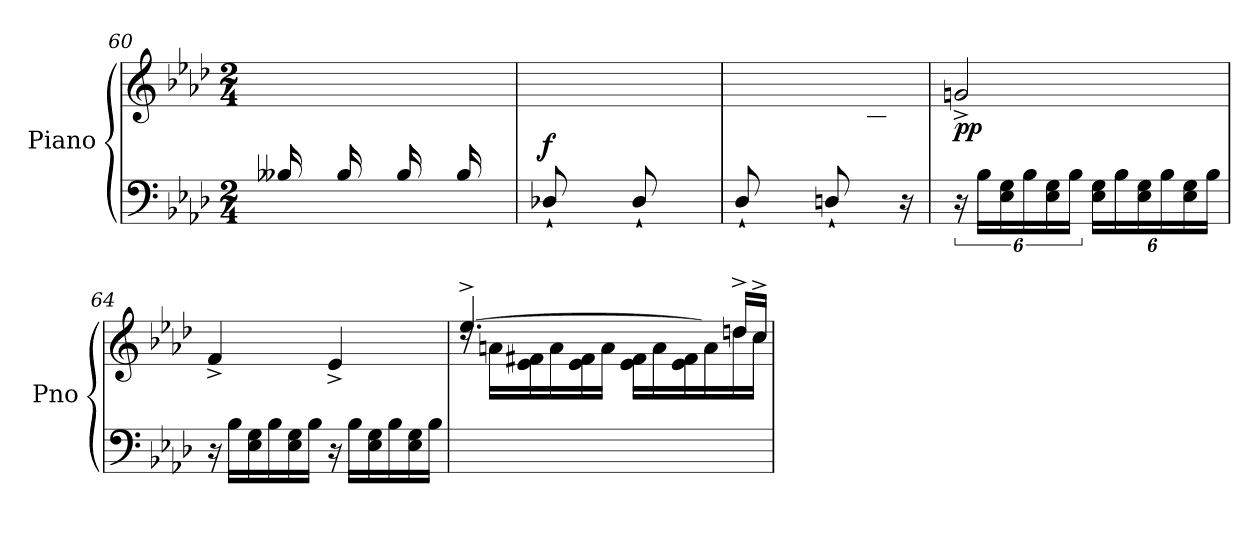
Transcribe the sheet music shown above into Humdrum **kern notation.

**kern	**kern	**dynam
*part1	*part1	*part1
*staff2	*staff1	*staff1/2
*I"Piano	*	*
*I'Pno	*	*
*clefF4	*clefG2	*
*k[b-e-a-d-]	*k[b-e-a-d-]	*
*M2/4	*M2/4	*
=60	=60	=60
*	*^	*
16B--X/LL	2ryy	16ryy	.
16ryy	.	16e-\ 16b--X\	.
16B--/	.	16ryy	.
16ryy	.	16e-\ 16a-\JJ	.
16B--/LL	.	16ryy	.
16ryy	.	16e-\ 16g-X\	.
16B--/	.	16ryy	.
16ryy	.	16e-\ 16b--\JJ	.
=61	=61	=61	=61
!	!	!	!LO:DY:b
8D-X`/L	2ryy	8ryy	f
8ryy	.	8f-X\` 8b--X\` 8ff-X\`J	.
8D-`/L	.	8ryy	.
8ryy	.	8f-\` 8b--\` 8dd-\`J	.
=62	=62	=62	=62
8D-`/L	2ryy	8ryy	.
8ryy	.	8d-\` 8f-X\` 8b--X\`J	.
8Dn`/L	.	8ryy	.
16ryy	.	16c-X\` 16fn\` 16a-\`Jk	.
16r	.	16ryy	.
!!LO:LB:g=z
=63	=63	=63	=63
!	!	!	!LO:DY:b
*	*v	*v	*
24r	2gn^/	pp
24B-\LL	.	.
24E-\ 24G\	.	.
24B-\	.	.
24E-\ 24G\	.	.
24B-\JJ	.	.
*Xbrackettup	*	*
24E-\ 24G\LL	.	.
24B-\	.	.
24E-\ 24G\	.	.
24B-\	.	.
24E-\ 24G\	.	.
24B-\JJ	.	.
=64	=64	=64
*Xtuplet	*	*
24r	4f^/	.
24B-\LL	.	.
24E-\ 24G\	.	.
24B-\	.	.
24E-\ 24G\	.	.
24B-\JJ	.	.
24r	4e-^/	.
24B-\LL	.	.
24E-\ 24G\	.	.
24B-\	.	.
24E-\ 24G\	.	.
24B-\JJ	.	.
=65	=65	=65
*	*^	*
2ryy	[4.ee-^/	24rdd	.
.	.	24an\LL	.
.	.	24e-\ 24f#X\	.
.	.	24a\	.
.	.	24e-\ 24f#\	.
.	.	24a\JJ	.
*	*	*Xbrackettup	*
.	.	24e-\ 24f#\LL	.
.	.	24a\	.
.	.	24e-\ 24f#\	.
*	*Xtuplet	*	*
.	24ee-!yy]	24a\	.
.	24ddn^/LL	24dd\	.
.	24cc^/JJ	24cc\JJ	.
*	*v	*v	*
=	=	=
*-	*-	*-
